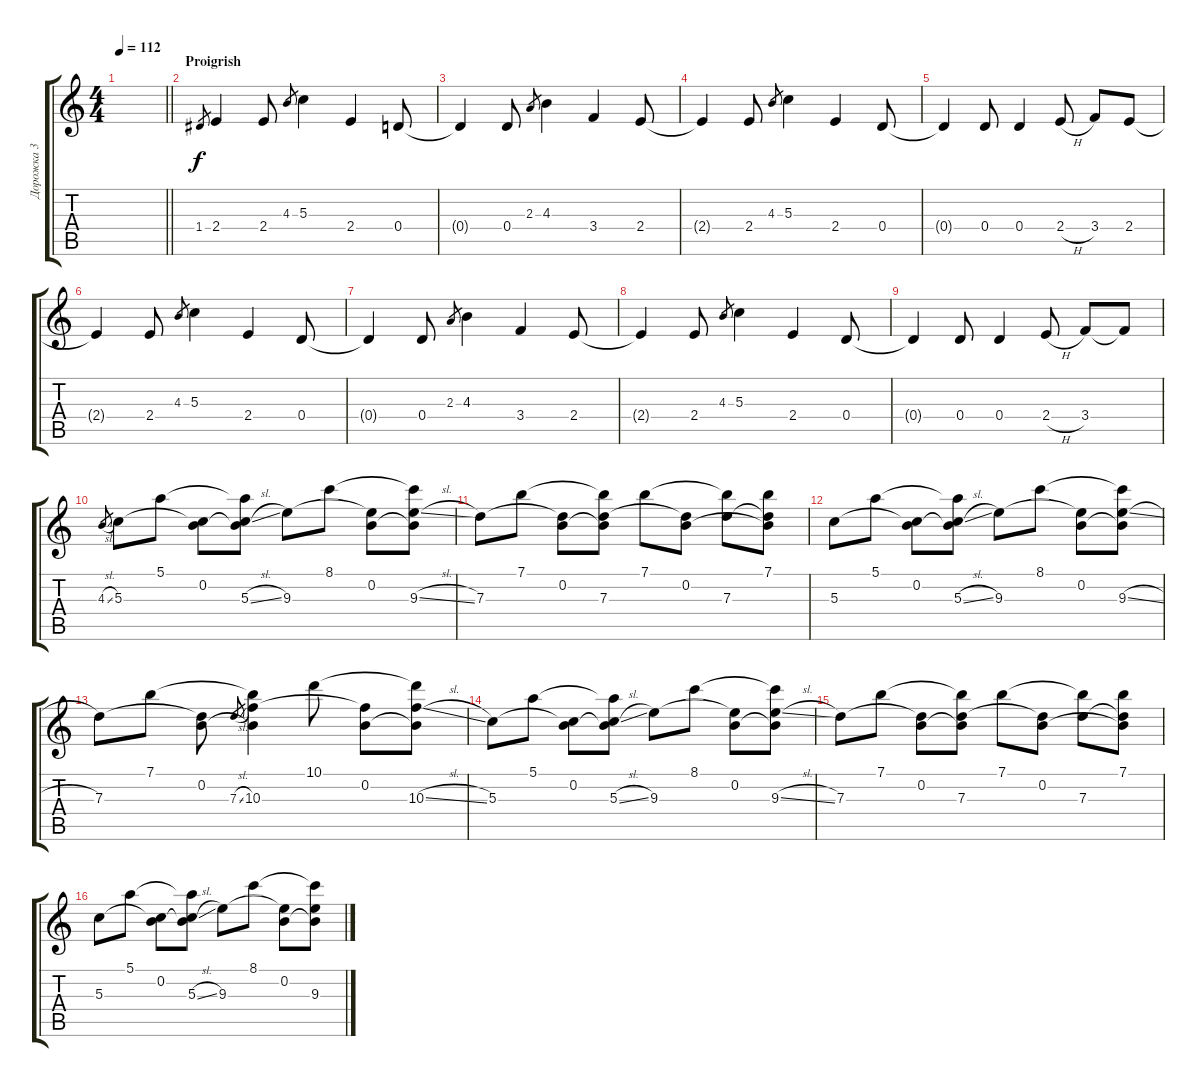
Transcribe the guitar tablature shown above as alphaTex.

\track ("Дорожка 3" "Дорожка 3") {instrument acousticguitarsteel}
\staff {score tabs}
\tuning (E4 B3 G3 D3 A2 E2) {hide}
\ts (4 4)
\tempo 112
\clef g2
\barLineRight lightlight
\ks c
|
\section ("" "Proigrish")
1.4.8{gr} 2.4.4 2.4.8 4.3.8{gr} 5.3.4 2.4.4 0.4.8 |
0.4{t}.4 0.4.8 2.3.8{gr} 4.3.4 3.4.4 2.4.8 |
2.4{t}.4 2.4.8 4.3.8{gr} 5.3.4 2.4.4 0.4.8 |
0.4{t}.4 0.4.8 0.4.4 2.4{h}.8 3.4.8 2.4.8 |
2.4{t}.4 2.4.8 4.3.8{gr} 5.3.4 2.4.4 0.4.8 |
0.4{t}.4 0.4.8 2.3.8{gr} 4.3.4 3.4.4 2.4.8 |
2.4{t}.4 2.4.8 4.3.8{gr} 5.3.4 2.4.4 0.4.8 |
0.4{t}.4 0.4.8 0.4.4 2.4{h}.8 3.4.8 3.4{t}.8 |
4.3{sl}.8{gr} 5.3.8 5.1.8 (0.2 5.3{t}).8 (5.1{t} 0.2{t} 5.3{sl}).8 9.3.8 8.1.8 (0.2 9.3{t}).8 (8.1{t} 0.2{t} 9.3{sl}).8 |
7.3.8 7.1.8 (0.2 7.3{t}).8 (7.1{t} 0.2{t} 7.3).8 7.1.8 (0.2 7.3{t}).8 (7.1{t} 7.3).8 (7.1 0.2{t} 7.3{t}).8 |
5.3.8 5.1.8 (0.2 5.3{t}).8 (5.1{t} 0.2{t} 5.3{sl}).8 9.3.8 8.1.8 (0.2 9.3{t}).8 (8.1{t} 0.2{t} 9.3{sl}).8 |
7.3.8 7.1.8 (0.2 7.3{t}).8 7.3{sl}.8{gr} (7.1{t} 0.2{t} 10.3).4 10.1.8 (0.2 10.3{t}).8 (10.1{t} 0.2{t} 10.3{sl}).8 |
5.3.8 5.1.8 (0.2 5.3{t}).8 (5.1{t} 0.2{t} 5.3{sl}).8 9.3.8 8.1.8 (0.2 9.3{t}).8 (8.1{t} 0.2{t} 9.3{sl}).8 |
7.3.8 7.1.8 (0.2 7.3{t}).8 (7.1{t} 0.2{t} 7.3).8 7.1.8 (0.2 7.3{t}).8 (7.1{t} 7.3).8 (7.1 0.2{t} 7.3{t}).8 |
5.3.8 5.1.8 (0.2 5.3{t}).8 (5.1{t} 0.2{t} 5.3{sl}).8 9.3.8 8.1.8 (0.2 9.3{t}).8 (8.1{t} 0.2{t} 9.3{sl}).8
